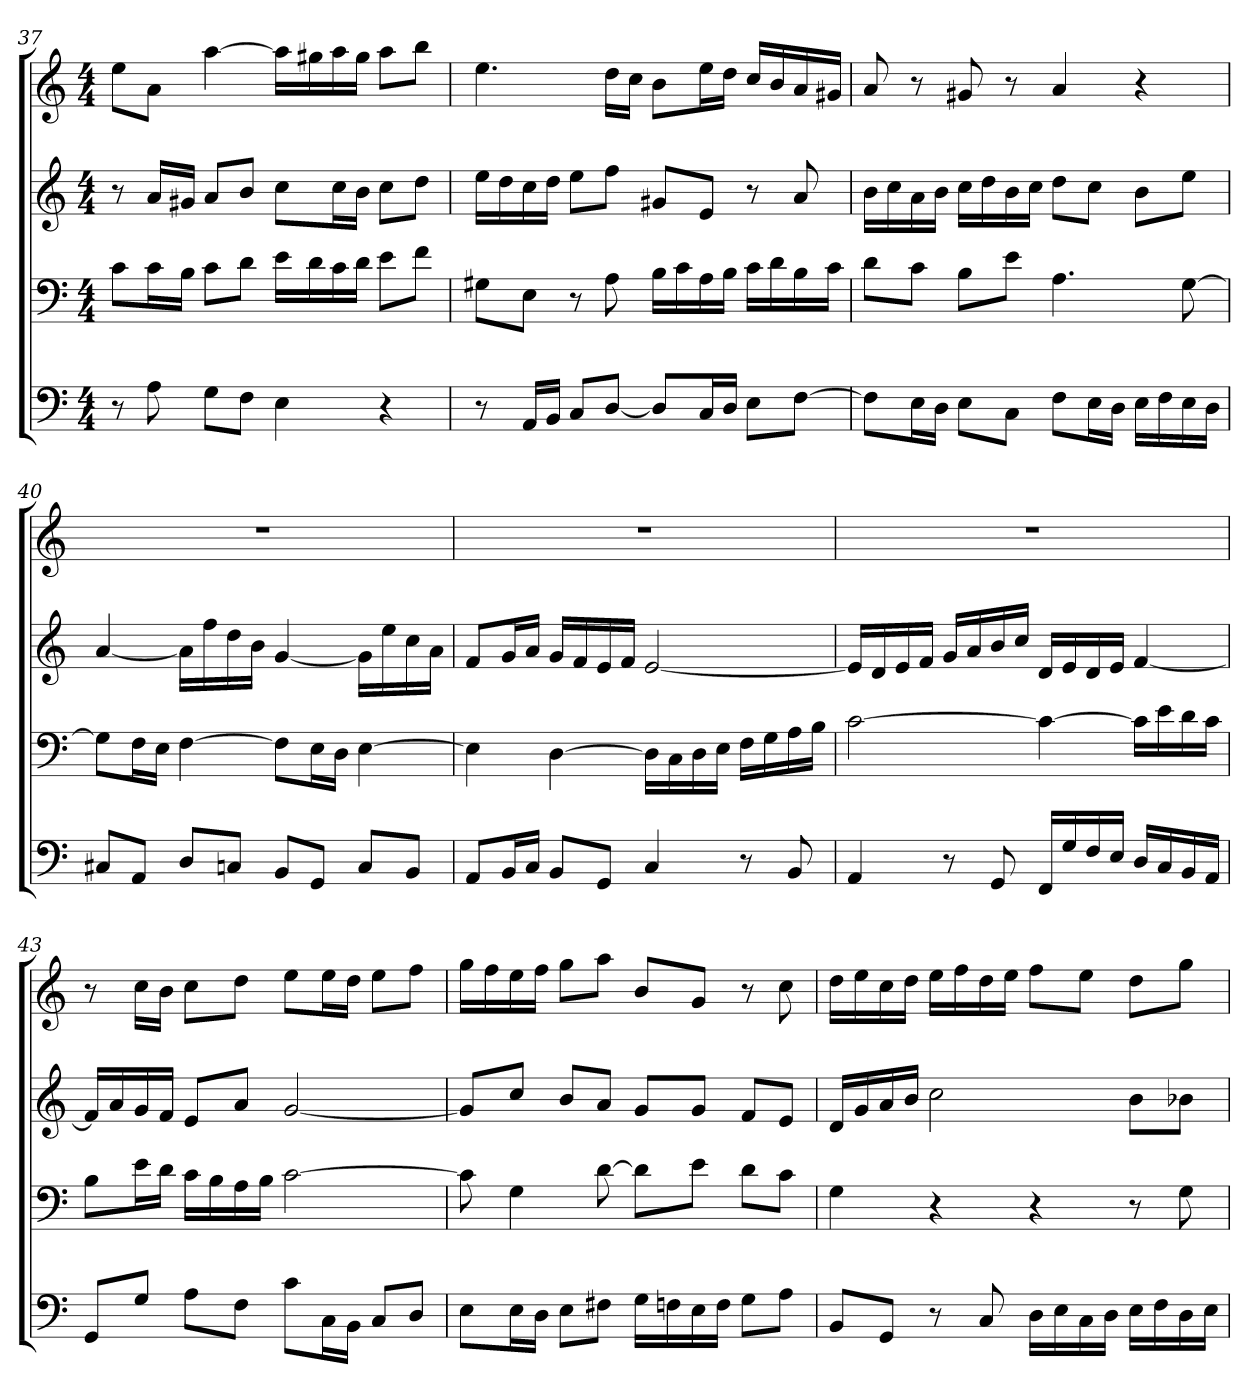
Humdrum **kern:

**kern	**kern	**kern	**kern
*part4	*part3	*part2	*part1
*staff4	*staff3	*staff2	*staff1
*clefF4	*clefF4	*clefG2	*clefG2
*k[]	*k[]	*k[]	*k[]
*a:	*a:	*a:	*a:
*M4/4	*M4/4	*M4/4	*M4/4
=37	=37	=37	=37
8r	8cL	8r	8eeL
8A	16cL	16aLL	8aJ
.	16BJJ	16g#XJJ	.
8GL	8cL	8aL	[4aa
8FJ	8dJ	8bJ	.
4E	16eLL	8ccL	16aaLL]
.	16d	.	16gg#X
.	16c	16ccL	16aa
.	16dJJ	16bJJ	16gg#JJ
4r	8eL	8ccL	8aaL
.	8fJ	8ddJ	8bbJ
=38	=38	=38	=38
8r	8G#XL	16eeLL	4.ee
.	.	16dd	.
16AALL	8EJ	16cc	.
16BBJJ	.	16ddJJ	.
8CL	8r	8eeL	.
[8DJ	8A	8ffJ	16ddLL
.	.	.	16ccJJ
8DL]	16BLL	8g#XL	8bL
.	16c	.	.
16CL	16A	8eJ	16eeL
16DJJ	16BJJ	.	16ddJJ
8EL	16cLL	8r	16ccLL
.	16d	.	16b
[8FJ	16B	8a	16a
.	16cJJ	.	16g#XJJ
=39	=39	=39	=39
8FL]	8dL	16bLL	8a
.	.	16cc	.
16EL	8cJ	16a	8r
16DJJ	.	16bJJ	.
8EL	8BL	16ccLL	8g#X
.	.	16dd	.
8CJ	8eJ	16b	8r
.	.	16ccJJ	.
8FL	4.A	8ddL	4a
16EL	.	8ccJ	.
16DJJ	.	.	.
16ELL	.	8bL	4r
16F	.	.	.
16E	[8G	8eeJ	.
16DJJ	.	.	.
=40	=40	=40	=40
8C#XL	8GL]	[4a	1r
8AAJ	16FL	.	.
.	16EJJ	.	.
8DL	[4F	16aLL]	.
.	.	16ff	.
8CnJ	.	16dd	.
.	.	16bJJ	.
8BBL	8FL]	[4g	.
8GGJ	16EL	.	.
.	16DJJ	.	.
8CL	[4E	16gLL]	.
.	.	16ee	.
8BBJ	.	16cc	.
.	.	16aJJ	.
=41	=41	=41	=41
8AAL	4E]	8fL	1r
16BBL	.	16gL	.
16CJJ	.	16aJJ	.
8BBL	[4D	16gLL	.
.	.	16f	.
8GGJ	.	16e	.
.	.	16fJJ	.
4C	16DLL]	[2e	.
.	16C	.	.
.	16D	.	.
.	16EJJ	.	.
8r	16FLL	.	.
.	16G	.	.
8BB	16A	.	.
.	16BJJ	.	.
=42	=42	=42	=42
4AA	[2c	16eLL]	1r
.	.	16d	.
.	.	16e	.
.	.	16fJJ	.
8r	.	16gLL	.
.	.	16a	.
8GG	.	16b	.
.	.	16ccJJ	.
16FFLL	4c_	16dLL	.
16G	.	16e	.
16F	.	16d	.
16EJJ	.	16eJJ	.
16DLL	16cLL]	[4f	.
16C	16e	.	.
16BB	16d	.	.
16AAJJ	16cJJ	.	.
=43	=43	=43	=43
8GGL	8BL	16fLL]	8r
.	.	16a	.
8GJ	16eL	16g	16ccLL
.	16dJJ	16fJJ	16bJJ
8AL	16cLL	8eL	8ccL
.	16B	.	.
8FJ	16A	8aJ	8ddJ
.	16BJJ	.	.
8cL	[2c	[2g	8eeL
16CL	.	.	16eeL
16BBJJ	.	.	16ddJJ
8CL	.	.	8eeL
8DJ	.	.	8ffJ
=44	=44	=44	=44
8EL	8c]	8gL]	16ggLL
.	.	.	16ff
16EL	4G	8ccJ	16ee
16DJJ	.	.	16ffJJ
8EL	.	8bL	8ggL
8F#XJ	[8d	8aJ	8aaJ
16GLL	8dL]	8gL	8bL
16Fn	.	.	.
16E	8eJ	8gJ	8gJ
16FJJ	.	.	.
8GL	8dL	8fL	8r
8AJ	8cJ	8eJ	8cc
=45	=45	=45	=45
8BBL	4G	16dLL	16ddLL
.	.	16g	16ee
8GGJ	.	16a	16cc
.	.	16bJJ	16ddJJ
8r	4r	2cc	16eeLL
.	.	.	16ff
8C	.	.	16dd
.	.	.	16eeJJ
16DLL	4r	.	8ffL
16E	.	.	.
16C	.	.	8eeJ
16DJJ	.	.	.
16ELL	8r	8bL	8ddL
16F	.	.	.
16D	8G	8b-XJ	8ggJ
16EJJ	.	.	.
=	=	=	=
*-	*-	*-	*-
